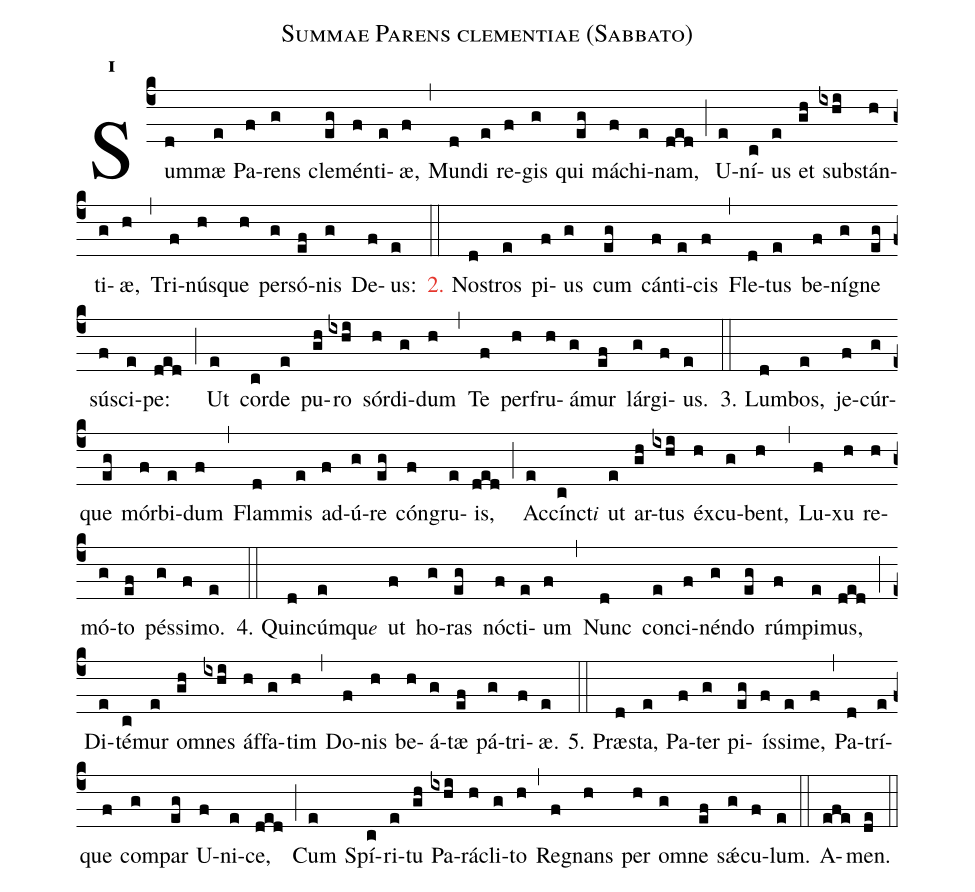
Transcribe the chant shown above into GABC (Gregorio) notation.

name:Summae Parens clementiae (Sabbato);
office-part:hy;
mode:1;
%%
initial-style: 1;
name: Summae Parens clementiae;
mode: 4;
office-part: Hymnus;
annotation: Hymn.;
annotation: iv;
%%
(c4)Sum(d)mæ(e) Pa(f)rens(g) cle(eg)mén(f)ti(e)æ,(f) (,)
Mun(d)di(e) re(f)gis(g) qui(eg) má(f)chi(e)nam,(ded) (;)
U(e)ní(c)us(e) et(gh) sub(ixhi)stán(h)ti(g)æ,(h) (,)
Tri(f)nús(h)que(h) per(g)só(ef)nis(g) De(f)us:(e) (::)

<c>2.</c> Nos(d)tros(e) pi(f)us(g) cum(eg) cán(f)ti(e)cis(f) (,)
Fle(d)tus(e) be(f)ní(g)gne(eg) sú(f)sci(e)pe:(ded) (;)
Ut(e) cor(c)de(e) pu(gh)ro(ixhi) sór(h)di(g)dum(h) (,)
Te(f) per(h)fru(h)á(g)mur(ef) lár(g)gi(f)us.(e) (::)

3. Lum(d)bos,(e) je(f)cúr(g)que(eg) mór(f)bi(e)dum(f) (,)
Flam(d)mis(e) ad(f)ú(g)re(eg) cón(f)gru(e)is,(ded) (;)
Ac(e)cínct<e>i</e>(c) ut(e) ar(gh)tus(ixhi) éx(h)cu(g)bent,(h) (,)
Lu(f)xu(h) re(h)mó(g)to(ef) pés(g)si(f)mo.(e) (::)

4. Quin(d)cúmqu<e>e</e>(e) ut(f) ho(g)ras(eg) nóc(f)ti(e)um(f) (,)
Nunc(d) con(e)ci(f)nén(g)do(eg) rúm(f)pi(e)mus,(ded) (;)
Di(e)té(c)mur(e) om(gh)nes(ixhi) áf(h)fa(g)tim(h) (,)
Do(f)nis(h) be(h)á(g)tæ(ef) pá(g)tri(f)æ.(e) (::)

5. Præ(d)sta,(e) Pa(f)ter(g) pi(eg)ís(f)si(e)me,(f) (,)
Pa(d)trí(e)que(f) com(g)par(eg) U(f)ni(e)ce,(ded) (;)
Cum(e) Spí(c)ri(e)tu(gh) Pa(ixhi)rá(h)cli(g)to(h) (,)
Re(f)gnans(h) per(h) om(g)ne(ef) sǽ(g)cu(f)lum.(e) (::)
A(efe)men.(de) (::)
